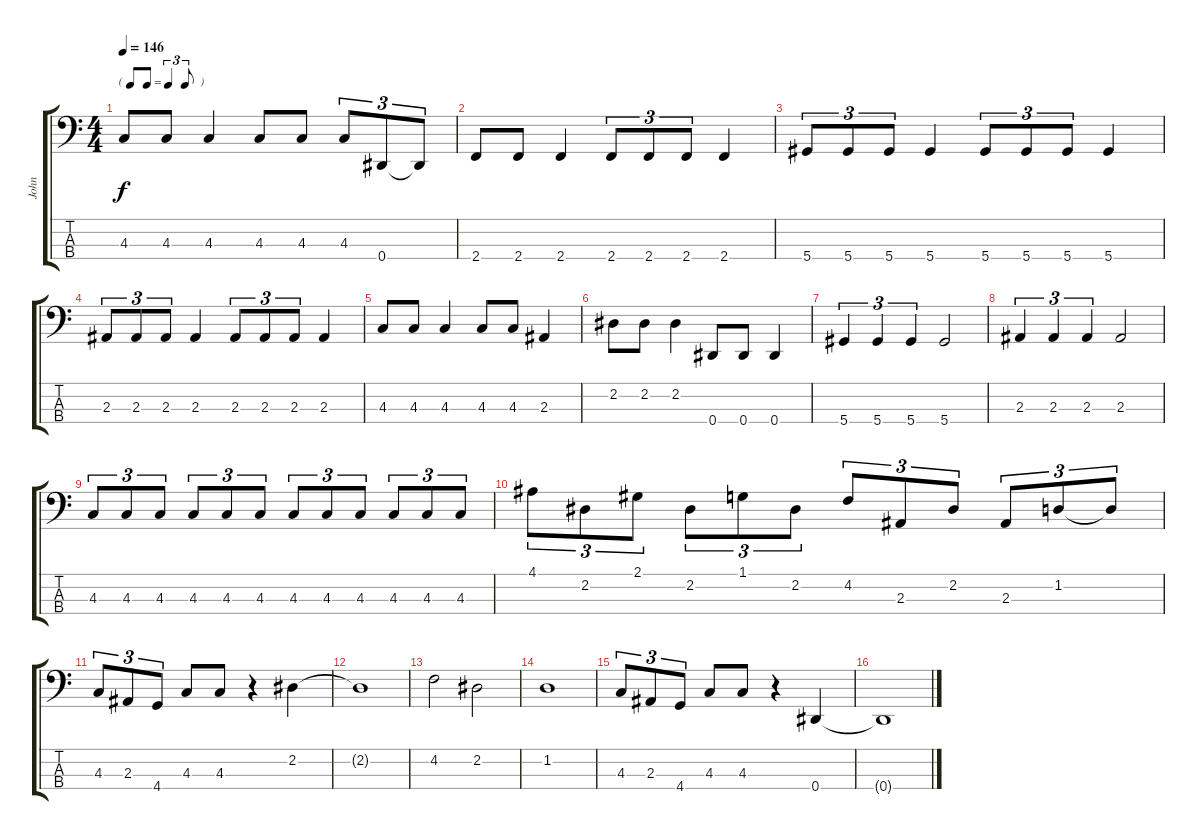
\track ("John" "John") {instrument electricbassfinger}
\staff {score tabs}
\tuning (Gb2 Db2 Ab1 Eb1) {hide}
\ts (4 4)
\tf triplet8th
\tempo 146
\clef f4
\ks c
4.3.8{dy f} 4.3.8 4.3.4 4.3.8 4.3.8 4.3.8{tu (3 2)} 0.4.8{tu (3 2)} 0.4{t}.8{tu (3 2)} |
2.4.8 2.4.8 2.4.4 2.4.8{tu (3 2)} 2.4.8{tu (3 2)} 2.4.8{tu (3 2)} 2.4.4 |
5.4.8{tu (3 2)} 5.4.8{tu (3 2)} 5.4.8{tu (3 2)} 5.4.4 5.4.8{tu (3 2)} 5.4.8{tu (3 2)} 5.4.8{tu (3 2)} 5.4.4 |
2.3.8{tu (3 2)} 2.3.8{tu (3 2)} 2.3.8{tu (3 2)} 2.3.4 2.3.8{tu (3 2)} 2.3.8{tu (3 2)} 2.3.8{tu (3 2)} 2.3.4 |
4.3.8 4.3.8 4.3.4 4.3.8 4.3.8 2.3.4 |
2.2.8 2.2.8 2.2.4 0.4.8 0.4.8 0.4.4 |
5.4.4{tu (3 2)} 5.4.4{tu (3 2)} 5.4.4{tu (3 2)} 5.4.2 |
2.3.4{tu (3 2)} 2.3.4{tu (3 2)} 2.3.4{tu (3 2)} 2.3.2 |
4.3.8{tu (3 2)} 4.3.8{tu (3 2)} 4.3.8{tu (3 2)} 4.3.8{tu (3 2)} 4.3.8{tu (3 2)} 4.3.8{tu (3 2)} 4.3.8{tu (3 2)} 4.3.8{tu (3 2)} 4.3.8{tu (3 2)} 4.3.8{tu (3 2)} 4.3.8{tu (3 2)} 4.3.8{tu (3 2)} |
4.1.8{tu (3 2)} 2.2.8{tu (3 2)} 2.1.8{tu (3 2)} 2.2.8{tu (3 2)} 1.1.8{tu (3 2)} 2.2.8{tu (3 2)} 4.2.8{tu (3 2)} 2.3.8{tu (3 2)} 2.2.8{tu (3 2)} 2.3.8{tu (3 2)} 1.2.8{tu (3 2)} 1.2{t}.8{tu (3 2)} |
4.3.8{tu (3 2)} 2.3.8{tu (3 2)} 4.4.8{tu (3 2)} 4.3.8 4.3.8 r.4 2.2.4 |
2.2{t}.1 |
4.2.2 2.2.2 |
1.2.1 |
4.3.8{tu (3 2)} 2.3.8{tu (3 2)} 4.4.8{tu (3 2)} 4.3.8 4.3.8 r.4 0.4.4 |
0.4{t}.1
